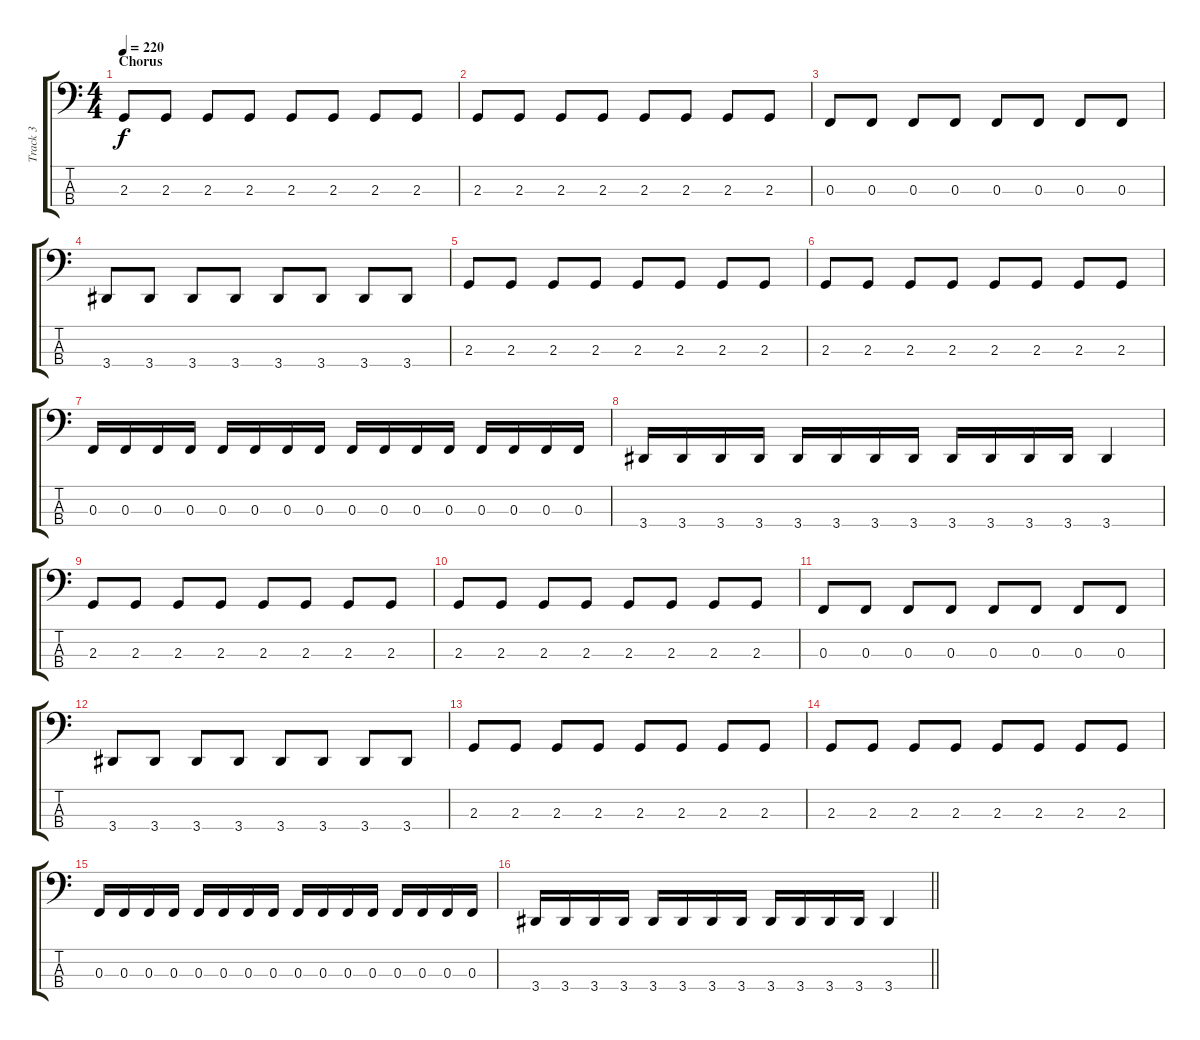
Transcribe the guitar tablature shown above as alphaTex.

\track ("Track 3" "Track 3") {instrument electricbasspick}
\staff {score tabs}
\tuning (Eb2 Bb1 F1 C1) {hide}
\ts (4 4)
\section ("" "Chorus")
\tempo 220
\clef f4
\ks c
2.3.8{dy f} 2.3.8 2.3.8 2.3.8 2.3.8 2.3.8 2.3.8 2.3.8 |
2.3.8 2.3.8 2.3.8 2.3.8 2.3.8 2.3.8 2.3.8 2.3.8 |
0.3.8 0.3.8 0.3.8 0.3.8 0.3.8 0.3.8 0.3.8 0.3.8 |
3.4.8 3.4.8 3.4.8 3.4.8 3.4.8 3.4.8 3.4.8 3.4.8 |
2.3.8 2.3.8 2.3.8 2.3.8 2.3.8 2.3.8 2.3.8 2.3.8 |
2.3.8 2.3.8 2.3.8 2.3.8 2.3.8 2.3.8 2.3.8 2.3.8 |
0.3.16 0.3.16 0.3.16 0.3.16 0.3.16 0.3.16 0.3.16 0.3.16 0.3.16 0.3.16 0.3.16 0.3.16 0.3.16 0.3.16 0.3.16 0.3.16 |
3.4.16 3.4.16 3.4.16 3.4.16 3.4.16 3.4.16 3.4.16 3.4.16 3.4.16 3.4.16 3.4.16 3.4.16 3.4.4 |
2.3.8 2.3.8 2.3.8 2.3.8 2.3.8 2.3.8 2.3.8 2.3.8 |
2.3.8 2.3.8 2.3.8 2.3.8 2.3.8 2.3.8 2.3.8 2.3.8 |
0.3.8 0.3.8 0.3.8 0.3.8 0.3.8 0.3.8 0.3.8 0.3.8 |
3.4.8 3.4.8 3.4.8 3.4.8 3.4.8 3.4.8 3.4.8 3.4.8 |
2.3.8 2.3.8 2.3.8 2.3.8 2.3.8 2.3.8 2.3.8 2.3.8 |
2.3.8 2.3.8 2.3.8 2.3.8 2.3.8 2.3.8 2.3.8 2.3.8 |
0.3.16 0.3.16 0.3.16 0.3.16 0.3.16 0.3.16 0.3.16 0.3.16 0.3.16 0.3.16 0.3.16 0.3.16 0.3.16 0.3.16 0.3.16 0.3.16 |
\barLineRight lightlight
3.4.16 3.4.16 3.4.16 3.4.16 3.4.16 3.4.16 3.4.16 3.4.16 3.4.16 3.4.16 3.4.16 3.4.16 3.4.4
